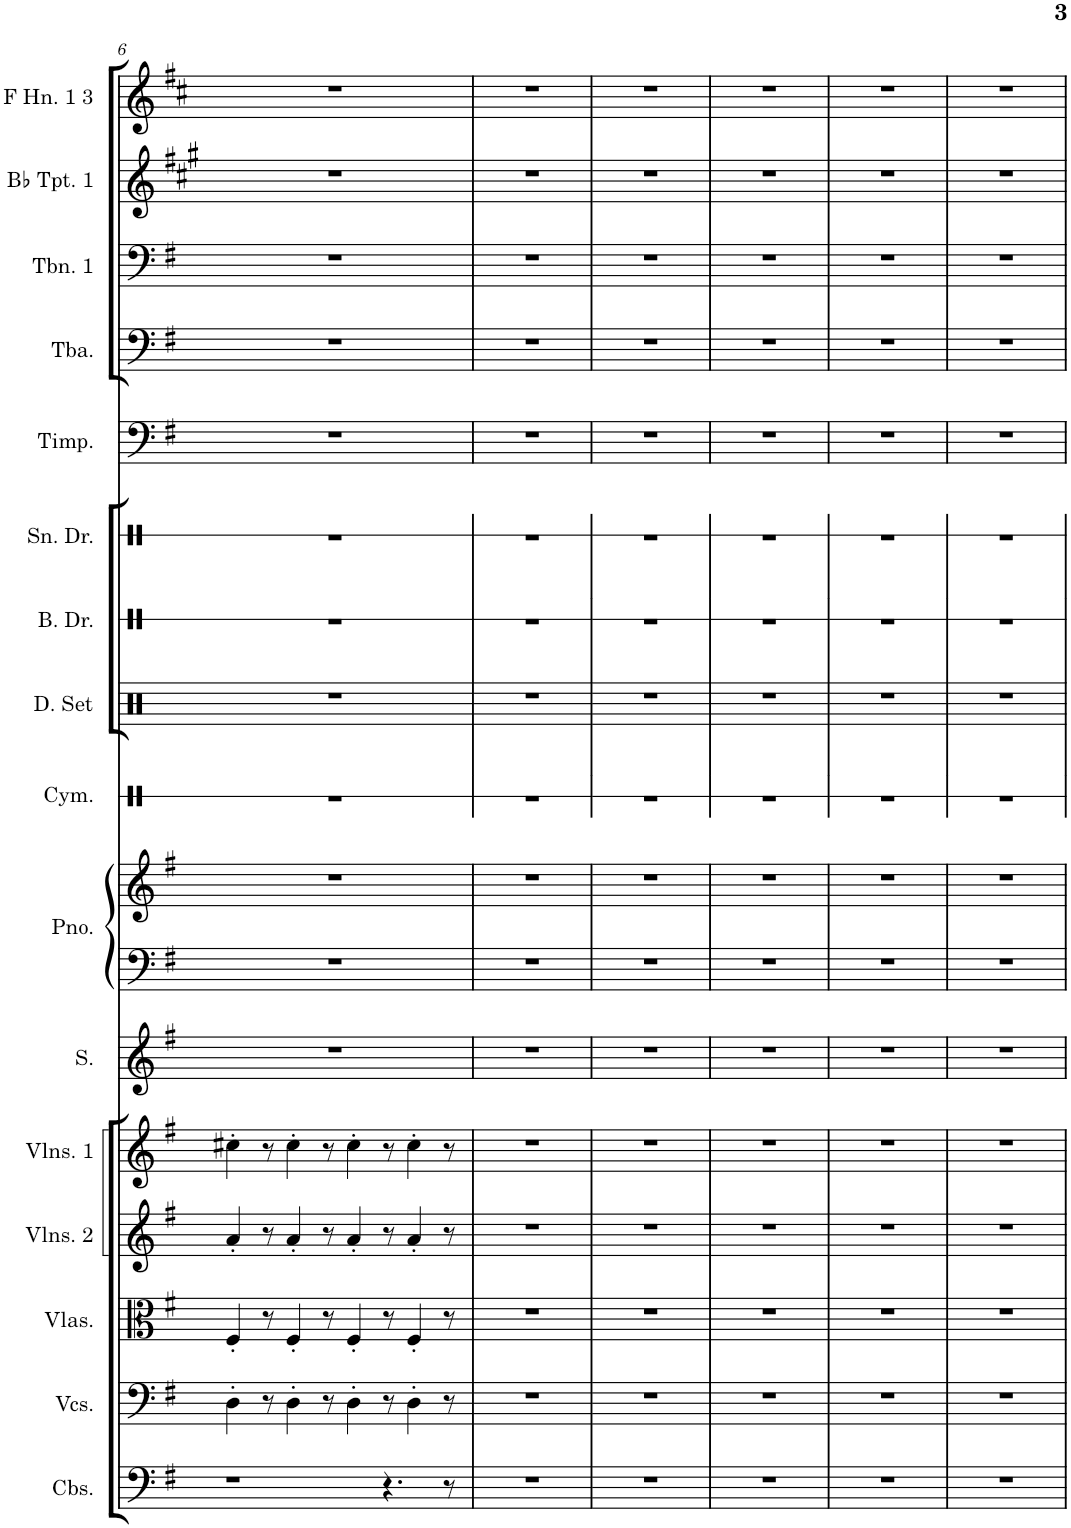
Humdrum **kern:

**kern	**kern	**kern	**kern	**kern	**kern	**kern	**kern	**kern	**kern	**kern	**kern	**kern	**kern	**kern	**kern	**kern
*part16	*part15	*part14	*part13	*part12	*part11	*part10	*part10	*part9	*part8	*part7	*part6	*part5	*part4	*part3	*part2	*part1
*staff17	*staff16	*staff15	*staff14	*staff13	*staff12	*staff11	*staff10	*staff9	*staff8	*staff7	*staff6	*staff5	*staff4	*staff3	*staff2	*staff1
*I"Contrabasses	*I"Violoncellos	*I"Violas	*I"Violins 2	*I"Violins 1	*I"Soprano	*I"Piano	*	*I"Cymbal	*I"Drumset	*I"Bass Drum	*I"Snare Drum	*I"Timpani	*I"Tuba	*I"Trombone 1	*I"Bb Trumpet 1	*I"F Horn 1 &amp; 3
*I'Cbs.	*I'Vcs.	*I'Vlas.	*I'Vlns. 2	*I'Vlns. 1	*I'S.	*I'Pno.	*	*I'Cym.	*I'D. Set	*I'B. Dr.	*I'Sn. Dr.	*I'Timp.	*I'Tba.	*I'Tbn. 1	*I'Bb Tpt. 1	*I'F Hn. 1 3
!!LO:PB:g=z
*clefF4	*clefF4	*clefC3	*clefG2	*clefG2	*clefG2	*clefF4	*clefG2	*clefX	*clefX	*clefX	*clefX	*clefF4	*clefF4	*clefF4	*clefG2	*clefG2
*Trd7c12	*	*	*	*	*	*	*	*	*	*	*	*	*	*	*Trd1c2	*Trd4c7
*k[f#]	*k[f#]	*k[f#]	*k[f#]	*k[f#]	*k[f#]	*k[f#]	*k[f#]	*k[]	*k[]	*k[]	*k[]	*k[f#]	*k[f#]	*k[f#]	*k[f#c#g#]	*k[f#c#]
*M12/8	*M12/8	*M12/8	*M12/8	*M12/8	*M12/8	*M12/8	*M12/8	*M12/8	*M12/8	*M12/8	*M12/8	*M12/8	*M12/8	*M12/8	*M12/8	*M12/8
=6	=6	=6	=6	=6	=6	=6	=6	=6	=6	=6	=6	=6	=6	=6	=6	=6
1r	4D'\	4F#'/	4a'/	4cc#X'\	1.r	1.r	1.r	1.r	1.r	1.r	1.r	1.r	1.r	1.r	1.r	1.r
.	8r	8r	8r	8r	.	.	.	.	.	.	.	.	.	.	.	.
.	4D'\	4F#'/	4a'/	4cc#'\	.	.	.	.	.	.	.	.	.	.	.	.
.	8r	8r	8r	8r	.	.	.	.	.	.	.	.	.	.	.	.
.	4D'\	4F#'/	4a'/	4cc#'\	.	.	.	.	.	.	.	.	.	.	.	.
4.r	8r	8r	8r	8r	.	.	.	.	.	.	.	.	.	.	.	.
.	4D'\	4F#'/	4a'/	4cc#'\	.	.	.	.	.	.	.	.	.	.	.	.
8r	8r	8r	8r	8r	.	.	.	.	.	.	.	.	.	.	.	.
=7	=7	=7	=7	=7	=7	=7	=7	=7	=7	=7	=7	=7	=7	=7	=7	=7
1.r	1.r	1.r	1.r	1.r	1.r	1.r	1.r	1.r	1.r	1.r	1.r	1.r	1.r	1.r	1.r	1.r
=8	=8	=8	=8	=8	=8	=8	=8	=8	=8	=8	=8	=8	=8	=8	=8	=8
1.r	1.r	1.r	1.r	1.r	1.r	1.r	1.r	1.r	1.r	1.r	1.r	1.r	1.r	1.r	1.r	1.r
=9	=9	=9	=9	=9	=9	=9	=9	=9	=9	=9	=9	=9	=9	=9	=9	=9
1.r	1.r	1.r	1.r	1.r	1.r	1.r	1.r	1.r	1.r	1.r	1.r	1.r	1.r	1.r	1.r	1.r
=10	=10	=10	=10	=10	=10	=10	=10	=10	=10	=10	=10	=10	=10	=10	=10	=10
1.r	1.r	1.r	1.r	1.r	1.r	1.r	1.r	1.r	1.r	1.r	1.r	1.r	1.r	1.r	1.r	1.r
=11	=11	=11	=11	=11	=11	=11	=11	=11	=11	=11	=11	=11	=11	=11	=11	=11
1.r	1.r	1.r	1.r	1.r	1.r	1.r	1.r	1.r	1.r	1.r	1.r	1.r	1.r	1.r	1.r	1.r
=	=	=	=	=	=	=	=	=	=	=	=	=	=	=	=	=
*-	*-	*-	*-	*-	*-	*-	*-	*-	*-	*-	*-	*-	*-	*-	*-	*-
